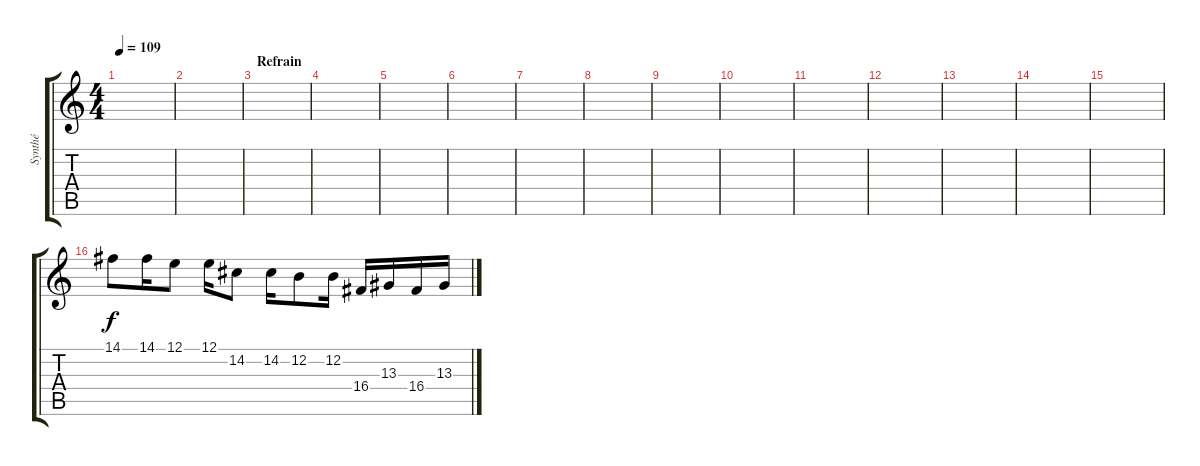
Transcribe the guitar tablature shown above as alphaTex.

\track ("Synthé" "Synthé") {instrument synthbrass2}
\staff {score tabs}
\tuning (E4 B3 G3 D3 A2 E2) {hide}
\ts (4 4)
\tempo 109
\clef g2
\ks c
|
|
\section ("" "Refrain")
|
|
|
|
|
|
|
|
|
|
|
|
|
14.1.8 14.1.16 12.1.8 12.1.16 14.2.8 14.2.16 12.2.8 12.2.16 16.4.16 13.3.16 16.4.16 13.3.16
